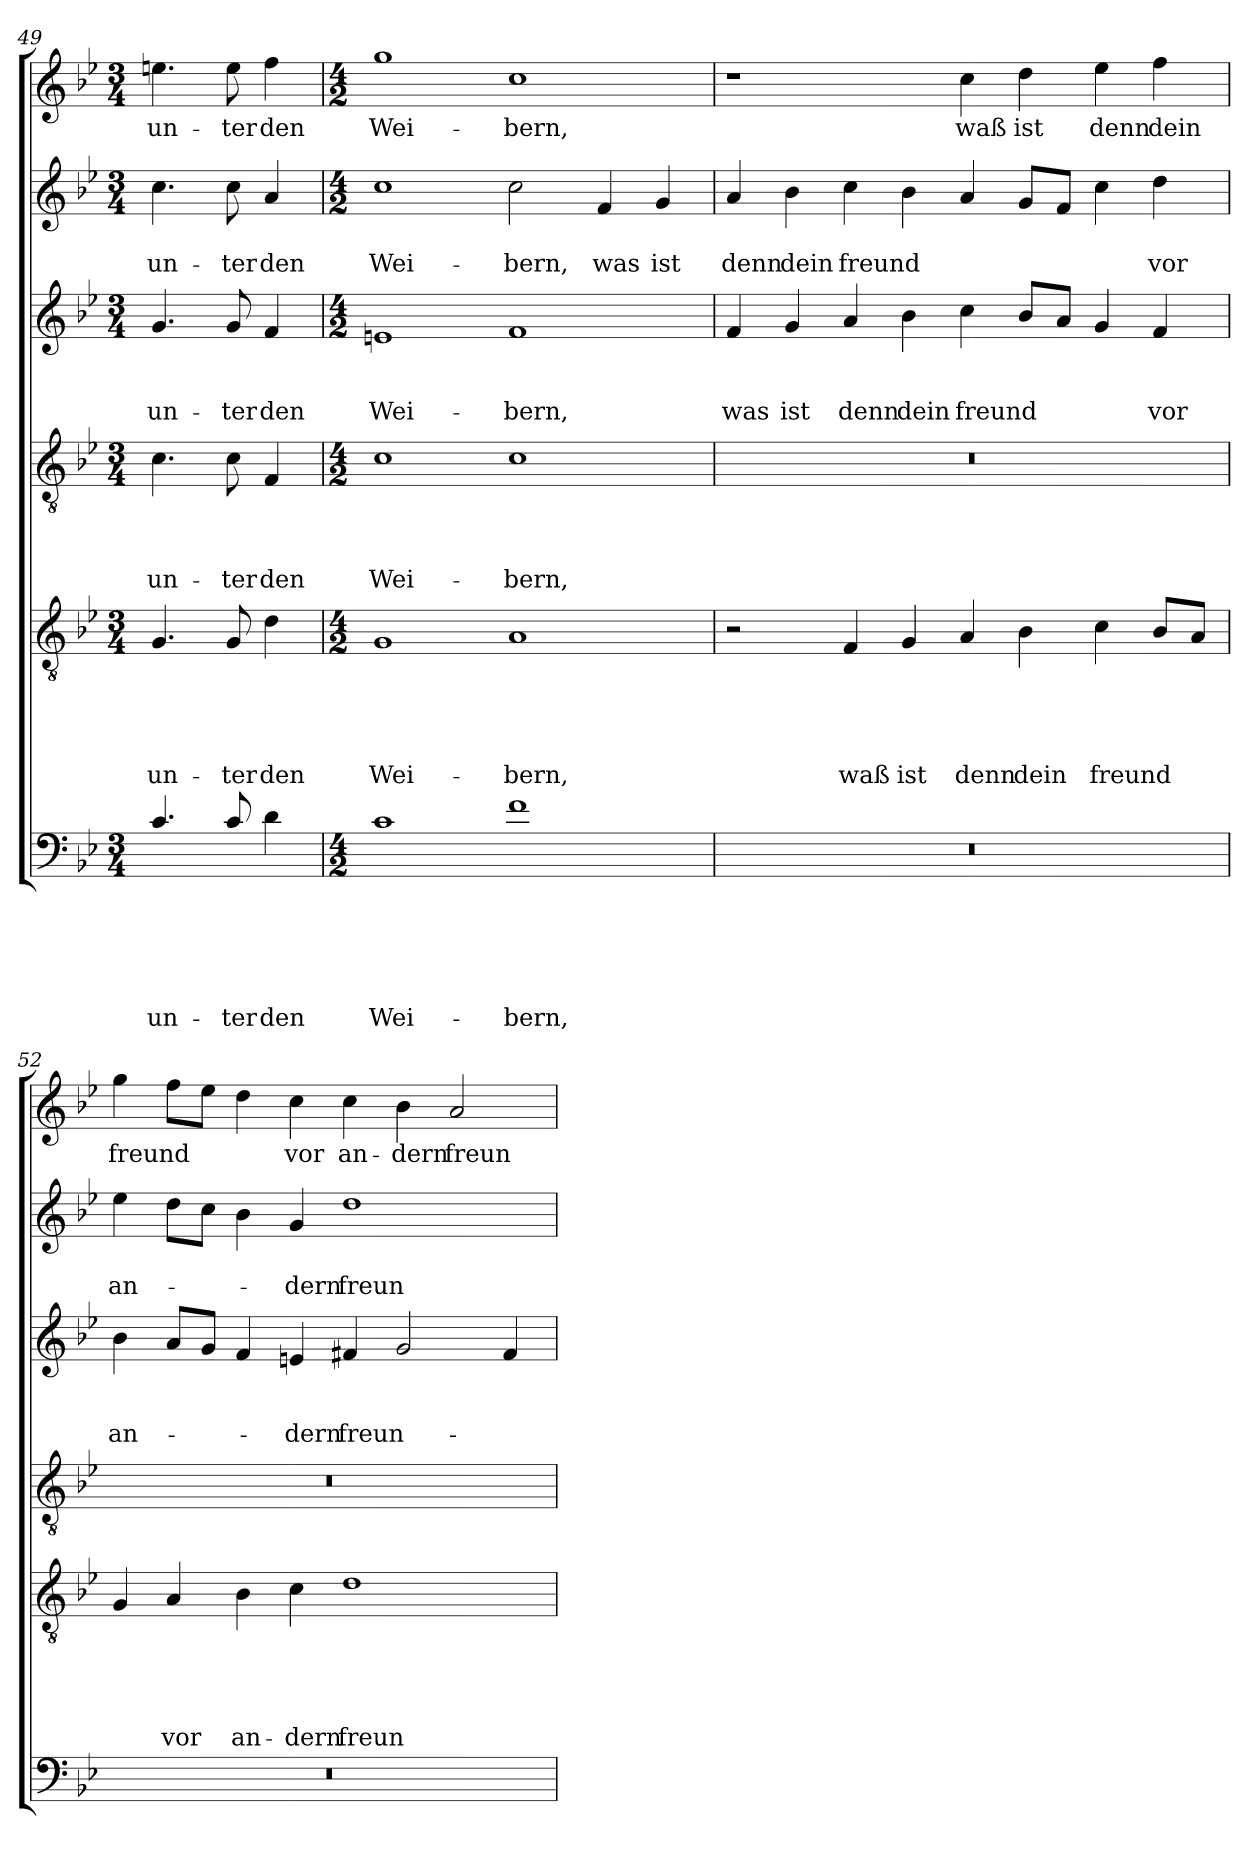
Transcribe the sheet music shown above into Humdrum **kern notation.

**kern	**text	**text	**text	**text	**text	**text	**kern	**text	**text	**text	**text	**text	**kern	**text	**text	**text	**text	**kern	**text	**text	**text	**kern	**text	**text	**kern	**text
*part6	*part6	*part6	*part6	*part6	*part6	*part6	*part5	*part5	*part5	*part5	*part5	*part5	*part4	*part4	*part4	*part4	*part4	*part3	*part3	*part3	*part3	*part2	*part2	*part2	*part1	*part1
*staff6	*staff6	*staff6	*staff6	*staff6	*staff6	*staff6	*staff5	*staff5	*staff5	*staff5	*staff5	*staff5	*staff4	*staff4	*staff4	*staff4	*staff4	*staff3	*staff3	*staff3	*staff3	*staff2	*staff2	*staff2	*staff1	*staff1
*clefF4	*	*	*	*	*	*	*clefGv2	*	*	*	*	*	*clefGv2	*	*	*	*	*clefG2	*	*	*	*clefG2	*	*	*clefG2	*
*ITrd8c14	*	*	*	*	*	*	*	*	*	*	*	*	*	*	*	*	*	*	*	*	*	*	*	*	*	*
*k[b-e-]	*	*	*	*	*	*	*k[b-e-]	*	*	*	*	*	*k[b-e-]	*	*	*	*	*k[b-e-]	*	*	*	*k[b-e-]	*	*	*k[b-e-]	*
*B-:	*	*	*	*	*	*	*B-:	*	*	*	*	*	*B-:	*	*	*	*	*B-:	*	*	*	*B-:	*	*	*B-:	*
*M3/4	*	*	*	*	*	*	*M3/4	*	*	*	*	*	*M3/4	*	*	*	*	*M3/4	*	*	*	*M3/4	*	*	*M3/4	*
=49	=49	=49	=49	=49	=49	=49	=49	=49	=49	=49	=49	=49	=49	=49	=49	=49	=49	=49	=49	=49	=49	=49	=49	=49	=49	=49
!	!	!	!	!	!	!LO:LY:b	!	!	!	!	!	!LO:LY:b	!	!	!	!	!LO:LY:b	!	!	!	!LO:LY:b	!	!	!LO:LY:b	!	!LO:LY:b
4.C/	.	.	.	.	.	un-	4.G/	.	.	.	.	un-	4.c\	.	.	.	un-	4.g/	.	.	un-	4.cc\	.	un-	4.een\	un-
!	!	!	!	!	!	!LO:LY:b	!	!	!	!	!	!LO:LY:b	!	!	!	!	!LO:LY:b	!	!	!	!LO:LY:b	!	!	!LO:LY:b	!	!LO:LY:b
8C/	.	.	.	.	.	-ter	8G/	.	.	.	.	-ter	8c\	.	.	.	-ter	8g/	.	.	-ter	8cc\	.	-ter	8ee\	-ter
!	!	!	!	!	!	!LO:LY:b	!	!	!	!	!	!LO:LY:b	!	!	!	!	!LO:LY:b	!	!	!	!LO:LY:b	!	!	!LO:LY:b	!	!LO:LY:b
4D\	.	.	.	.	.	den	4d\	.	.	.	.	den	4F/	.	.	.	den	4f/	.	.	den	4a/	.	den	4ff\	den
=50	=50	=50	=50	=50	=50	=50	=50	=50	=50	=50	=50	=50	=50	=50	=50	=50	=50	=50	=50	=50	=50	=50	=50	=50	=50	=50
*M4/2	*	*	*	*	*	*	*M4/2	*	*	*	*	*	*M4/2	*	*	*	*	*M4/2	*	*	*	*M4/2	*	*	*M4/2	*
!	!	!	!	!	!	!LO:LY:b	!	!	!	!	!	!LO:LY:b	!	!	!	!	!LO:LY:b	!	!	!	!LO:LY:b	!	!	!LO:LY:b	!	!LO:LY:b
1C	.	.	.	.	.	Wei-	1G	.	.	.	.	Wei-	1c	.	.	.	Wei-	1en	.	.	Wei-	1cc	.	Wei-	1gg	Wei-
!	!	!	!	!	!	!LO:LY:b	!	!	!	!	!	!LO:LY:b	!	!	!	!	!LO:LY:b	!	!	!	!LO:LY:b	!	!	!LO:LY:b	!	!LO:LY:b
1F	.	.	.	.	.	-bern,	1A	.	.	.	.	-bern,	1c	.	.	.	-bern,	1f	.	.	-bern,	2cc\	.	-bern,	1cc	-bern,
!	!	!	!	!	!	!	!	!	!	!	!	!	!	!	!	!	!	!	!	!	!	!	!	!LO:LY:b	!	!
.	.	.	.	.	.	.	.	.	.	.	.	.	.	.	.	.	.	.	.	.	.	4f/	.	was	.	.
!	!	!	!	!	!	!	!	!	!	!	!	!	!	!	!	!	!	!	!	!	!	!	!	!LO:LY:b	!	!
.	.	.	.	.	.	.	.	.	.	.	.	.	.	.	.	.	.	.	.	.	.	4g/	.	ist	.	.
=51	=51	=51	=51	=51	=51	=51	=51	=51	=51	=51	=51	=51	=51	=51	=51	=51	=51	=51	=51	=51	=51	=51	=51	=51	=51	=51
!	!	!	!	!	!	!	!	!	!	!	!	!	!	!	!	!	!	!	!	!	!LO:LY:b	!	!	!LO:LY:b	!	!
0r	.	.	.	.	.	.	2r	.	.	.	.	.	0r	.	.	.	.	4f/	.	.	was	4a/	.	denn	1r	.
!	!	!	!	!	!	!	!	!	!	!	!	!	!	!	!	!	!	!	!	!	!LO:LY:b	!	!	!LO:LY:b	!	!
.	.	.	.	.	.	.	.	.	.	.	.	.	.	.	.	.	.	4g/	.	.	ist	4b-\	.	dein	.	.
!	!	!	!	!	!	!	!	!	!	!	!	!LO:LY:b	!	!	!	!	!	!	!	!	!LO:LY:b	!	!	!LO:LY:b	!	!
.	.	.	.	.	.	.	4F/	.	.	.	.	waß	.	.	.	.	.	4a/	.	.	denn	4cc\	.	freund	.	.
!	!	!	!	!	!	!	!	!	!	!	!	!LO:LY:b	!	!	!	!	!	!	!	!	!LO:LY:b	!	!	!	!	!
.	.	.	.	.	.	.	4G/	.	.	.	.	ist	.	.	.	.	.	4b-\	.	.	dein	4b-\	.	.	.	.
!	!	!	!	!	!	!	!	!	!	!	!	!LO:LY:b	!	!	!	!	!	!	!	!	!LO:LY:b	!	!	!	!	!LO:LY:b
.	.	.	.	.	.	.	4A/	.	.	.	.	denn	.	.	.	.	.	4cc\	.	.	freund	4a/	.	.	4cc\	waß
!	!	!	!	!	!	!	!	!	!	!	!	!LO:LY:b	!	!	!	!	!	!	!	!	!	!	!	!	!	!LO:LY:b
.	.	.	.	.	.	.	4B-\	.	.	.	.	dein	.	.	.	.	.	8b-/L	.	.	.	8g/L	.	.	4dd\	ist
.	.	.	.	.	.	.	.	.	.	.	.	.	.	.	.	.	.	8a/J	.	.	.	8f/J	.	.	.	.
!	!	!	!	!	!	!	!	!	!	!	!	!LO:LY:b	!	!	!	!	!	!	!	!	!	!	!	!	!	!LO:LY:b
.	.	.	.	.	.	.	4c\	.	.	.	.	freund	.	.	.	.	.	4g/	.	.	.	4cc\	.	.	4ee-\	denn
!	!	!	!	!	!	!	!	!	!	!	!	!	!	!	!	!	!	!	!	!	!LO:LY:b	!	!	!LO:LY:b	!	!LO:LY:b
.	.	.	.	.	.	.	8B-/L	.	.	.	.	.	.	.	.	.	.	4f/	.	.	vor	4dd\	.	vor	4ff\	dein
.	.	.	.	.	.	.	8A/J	.	.	.	.	.	.	.	.	.	.	.	.	.	.	.	.	.	.	.
!!LO:LB:g=z
=52	=52	=52	=52	=52	=52	=52	=52	=52	=52	=52	=52	=52	=52	=52	=52	=52	=52	=52	=52	=52	=52	=52	=52	=52	=52	=52
!	!	!	!	!	!	!	!	!	!	!	!	!	!	!	!	!	!	!	!	!	!LO:LY:b	!	!	!LO:LY:b	!	!LO:LY:b
0r	.	.	.	.	.	.	4G/	.	.	.	.	.	0r	.	.	.	.	4b-\	.	.	an-	4ee-\	.	an-	4gg\	freund
!	!	!	!	!	!	!	!	!	!	!	!	!LO:LY:b	!	!	!	!	!	!	!	!	!	!	!	!	!	!
.	.	.	.	.	.	.	4A/	.	.	.	.	vor	.	.	.	.	.	8a/L	.	.	.	8dd\L	.	.	8ff\L	.
.	.	.	.	.	.	.	.	.	.	.	.	.	.	.	.	.	.	8g/J	.	.	.	8cc\J	.	.	8ee-\J	.
!	!	!	!	!	!	!	!	!	!	!	!	!LO:LY:b	!	!	!	!	!	!	!	!	!	!	!	!	!	!
.	.	.	.	.	.	.	4B-\	.	.	.	.	an-	.	.	.	.	.	4f/	.	.	.	4b-\	.	.	4dd\	.
!	!	!	!	!	!	!	!	!	!	!	!	!LO:LY:b	!	!	!	!	!	!	!	!	!LO:LY:b	!	!	!LO:LY:b	!	!LO:LY:b
.	.	.	.	.	.	.	4c\	.	.	.	.	-dern	.	.	.	.	.	4en/	.	.	-dern	4g/	.	-dern	4cc\	vor
!	!	!	!	!	!	!	!	!	!	!	!	!LO:LY:b	!	!	!	!	!	!	!	!	!LO:LY:b	!	!	!LO:LY:b	!	!LO:LY:b
.	.	.	.	.	.	.	1d	.	.	.	.	freun-	.	.	.	.	.	4f#X/	.	.	freun-	1dd	.	freun-	4cc\	an-
!	!	!	!	!	!	!	!	!	!	!	!	!	!	!	!	!	!	!	!	!	!	!	!	!	!	!LO:LY:b
.	.	.	.	.	.	.	.	.	.	.	.	.	.	.	.	.	.	2g/	.	.	.	.	.	.	4b-\	-dern
!	!	!	!	!	!	!	!	!	!	!	!	!	!	!	!	!	!	!	!	!	!	!	!	!	!	!LO:LY:b
.	.	.	.	.	.	.	.	.	.	.	.	.	.	.	.	.	.	.	.	.	.	.	.	.	2a/	freun-
.	.	.	.	.	.	.	.	.	.	.	.	.	.	.	.	.	.	4f#/	.	.	.	.	.	.	.	.
=	=	=	=	=	=	=	=	=	=	=	=	=	=	=	=	=	=	=	=	=	=	=	=	=	=	=
*-	*-	*-	*-	*-	*-	*-	*-	*-	*-	*-	*-	*-	*-	*-	*-	*-	*-	*-	*-	*-	*-	*-	*-	*-	*-	*-
